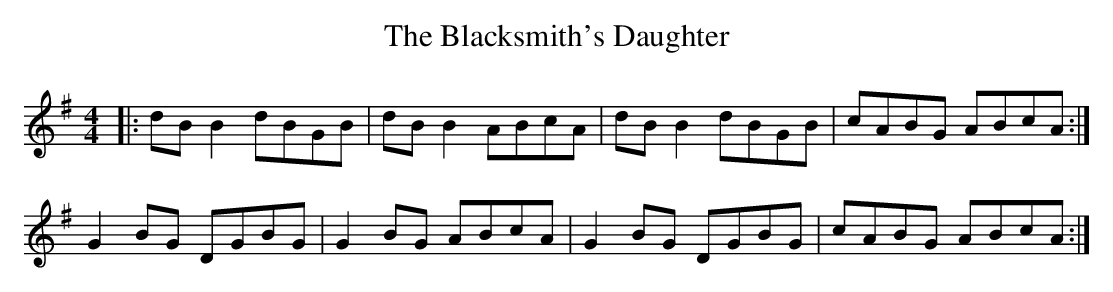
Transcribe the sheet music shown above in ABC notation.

X:1
T: The Blacksmith's Daughter
M: 4/4
L: 1/8
K: Gmaj
|:dB B2 dBGB|dB B2 ABcA|dB B2 dBGB|cABG ABcA:|
G2 BG DGBG|G2 BG ABcA|G2 BG DGBG|cABG ABcA:|
